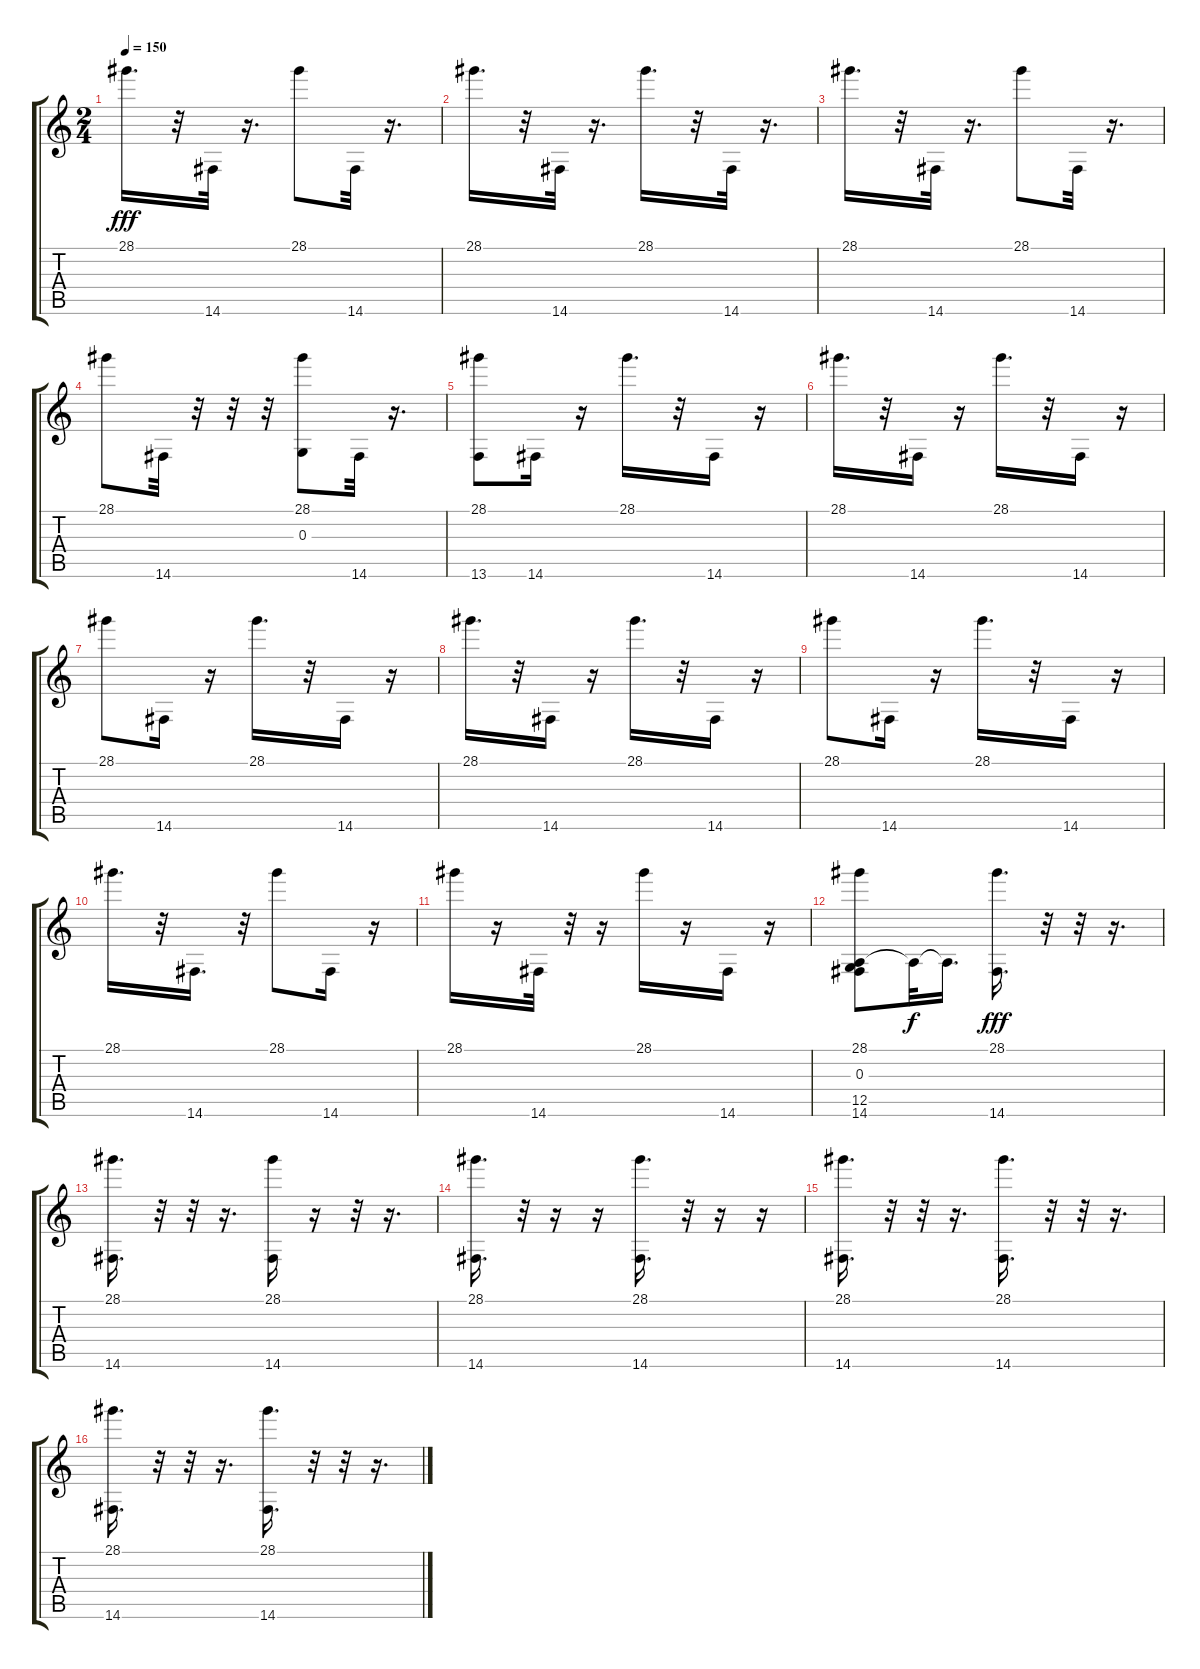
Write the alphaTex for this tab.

\track "" {instrument acousticgrandpiano}
\staff {score tabs}
\tuning (E4 B3 G3 D3 A2 E2) {hide}
\ts (2 4)
\tempo 150
\clef g2
\ks c
28.1.16{d dy fff} r.32 14.6.32 r.16{d} 28.1.8 14.6.32 r.16{d} |
28.1.16{d} r.32 14.6.32 r.16{d} 28.1.16{d} r.32 14.6.32 r.16{d} |
28.1.16{d} r.32 14.6.32 r.16{d} 28.1.8 14.6.32 r.16{d} |
28.1.8 14.6.32 r.32 r.32 r.32 (28.1 0.3).8 14.6.32 r.16{d} |
(28.1 13.6).8 14.6.16 r.16 28.1.16{d} r.32 14.6.16 r.16 |
28.1.16{d} r.32 14.6.16 r.16 28.1.16{d} r.32 14.6.16 r.16 |
28.1.8 14.6.16 r.16 28.1.16{d} r.32 14.6.16 r.16 |
28.1.16{d} r.32 14.6.16 r.16 28.1.16{d} r.32 14.6.16 r.16 |
28.1.8 14.6.16 r.16 28.1.16{d} r.32 14.6.16 r.16 |
28.1.16{d} r.32 14.6.16{d} r.32 28.1.8 14.6.16 r.16 |
28.1.16 r.16 14.6.32 r.32 r.16 28.1.16 r.16 14.6.16 r.16 |
(28.1 0.3 12.5 14.6).8 12.5{t}.32{dy f} 12.5{t}.16{d} (28.1 14.6).16{d dy fff} r.32 r.32 r.16{d} |
(28.1 14.6).16{d} r.32 r.32 r.16{d} (28.1 14.6).16 r.16 r.32 r.16{d} |
(28.1 14.6).16{d} r.32 r.16 r.16 (28.1 14.6).16{d} r.32 r.16 r.16 |
(28.1 14.6).16{d} r.32 r.32 r.16{d} (28.1 14.6).16{d} r.32 r.32 r.16{d} |
(28.1 14.6).16{d} r.32 r.32 r.16{d} (28.1 14.6).16{d} r.32 r.32 r.16{d}
